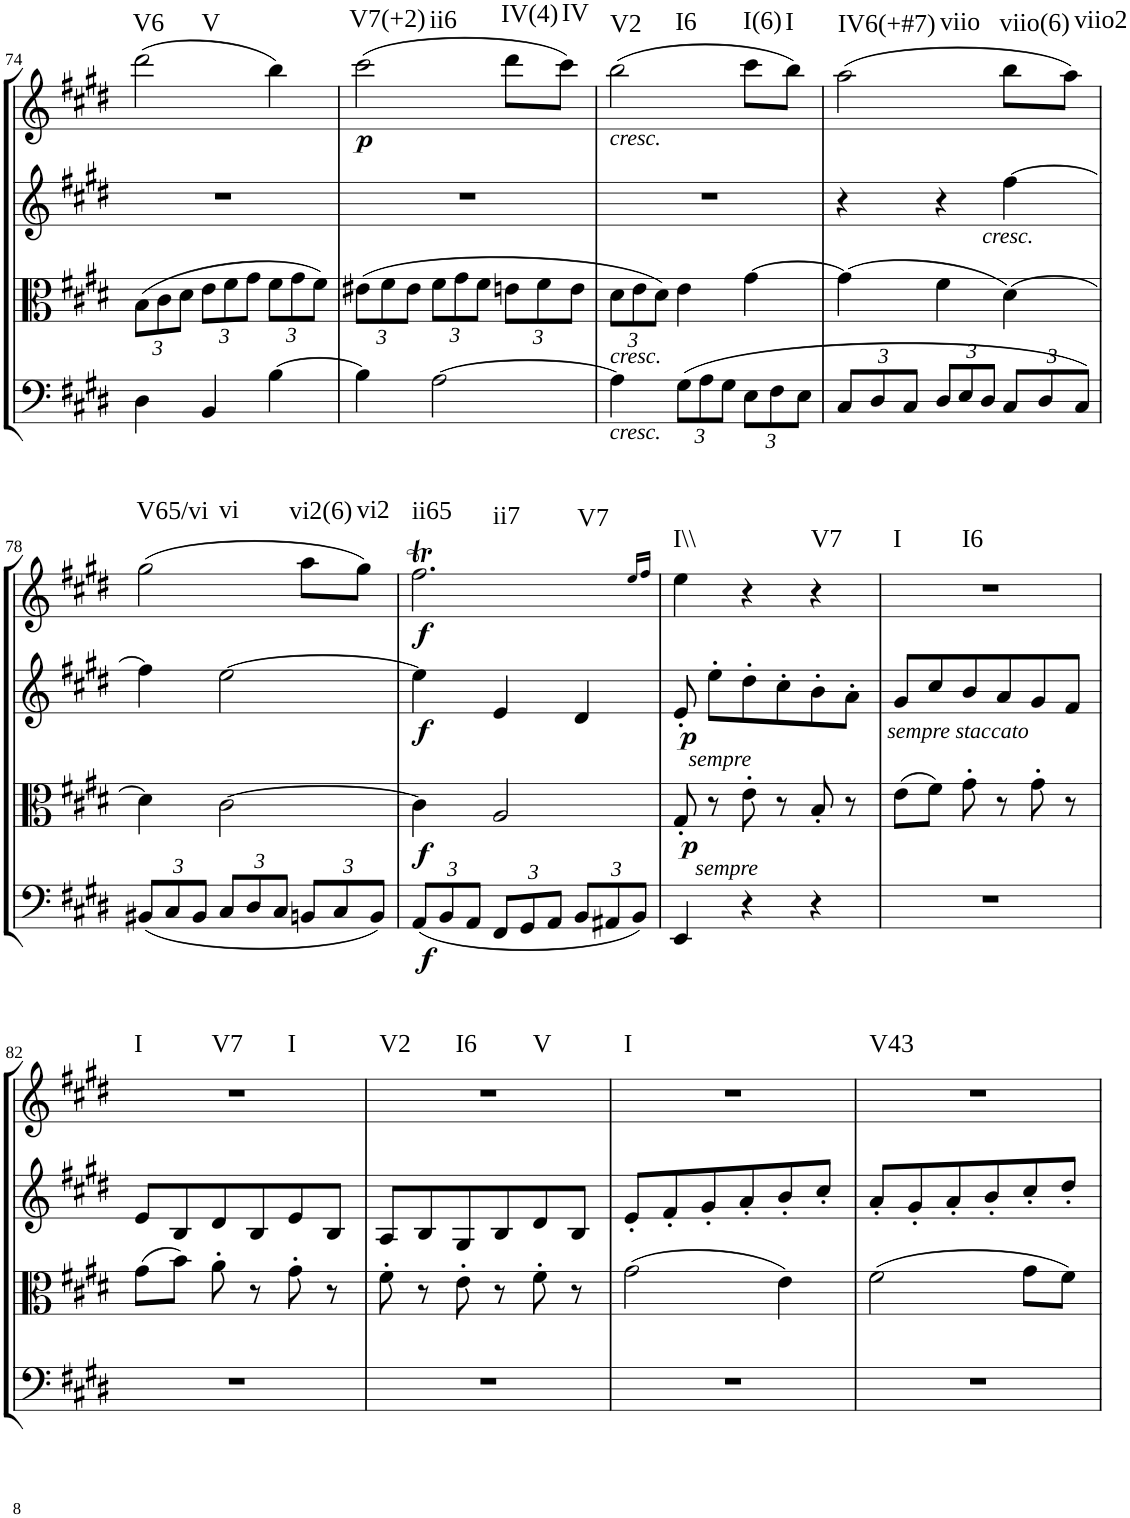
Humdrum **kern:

**kern	**dynam	**kern	**dynam	**kern	**dynam	**kern	**dynam	**harte
*part4	*part4	*part3	*part3	*part2	*part2	*part1	*part1	*part1
*staff4	*staff4	*staff3	*staff3	*staff2	*staff2	*staff1	*staff1	*
*I"Violoncello.	*	*I"Viola.	*	*I"Violin II.	*	*I"Violin I.	*	*
*I'Vc	*	*I'Vla	*	*I'Vln	*	*I'Vln	*	*
!!LO:PB:g=z
*clefF4	*	*clefC3	*	*clefG2	*	*clefG2	*	*
*k[f#c#g#d#]	*	*k[f#c#g#d#]	*	*k[f#c#g#d#]	*	*k[f#c#g#d#]	*	*
*M3/4	*	*M3/4	*	*M3/4	*	*M3/4	*	*
*	*	*Xbrackettup	*	*	*	*	*	*
=74	=74	=74	=74	=74	=74	=74	=74	=74
!	!	!	!	!	!	!	!	!LO:H:n=1:kt=V6
!	!	!	!	!	!	!	!	!LO:H:n=2:kt=V
4D#\	.	(12B\L	.	2.r	.	(2ddd#\	.	N N
.	.	12c#\	.	.	.	.	.	.
.	.	12d#\J	.	.	.	.	.	.
4BB/	.	12e\L	.	.	.	.	.	.
.	.	12f#\	.	.	.	.	.	.
.	.	12g#\J	.	.	.	.	.	.
[4B\	.	12f#\L	.	.	.	4bb\)	.	.
.	.	12g#\	.	.	.	.	.	.
.	.	12f#\J)	.	.	.	.	.	.
=75	=75	=75	=75	=75	=75	=75	=75	=75
!	!	!	!	!	!	!	!LO:DY:b	!LO:H:n=1:kt=V7(+2)
!	!	!	!	!	!	!	!	!LO:H:n=2:kt=ii6
4B\]	.	(12e#X\L	.	2.r	.	(2ccc#\	p	N N
.	.	12f#\	.	.	.	.	.	.
.	.	12e#\J	.	.	.	.	.	.
[2A\	.	12f#\L	.	.	.	.	.	.
.	.	12g#\	.	.	.	.	.	.
.	.	12f#\J	.	.	.	.	.	.
!	!	!	!	!	!	!	!	!LO:H:kt=IV(4)
.	.	12en\L	.	.	.	8ddd#\L	.	N
.	.	12f#\	.	.	.	.	.	.
!	!	!	!	!	!	!	!	!LO:H:kt=IV
.	.	.	.	.	.	8ccc#\J)	.	N
.	.	12e\J	.	.	.	.	.	.
=76	=76	=76	=76	=76	=76	=76	=76	=76
!	!	!	!	!	!	!LO:TX:b:i:t=cresc.	!	!
!	!	!LO:TX:b:i:t=cresc.	!	!	!	!	!	!
!LO:TX:b:i:t=cresc.	!	!	!	!	!	!	!	!LO:H:n=1:kt=V2
!	!	!	!	!	!	!	!	!LO:H:n=2:kt=I6
4A\]	.	12d#\L	.	2.r	.	(2bb\	.	N N
.	.	12e\	.	.	.	.	.	.
.	.	12d#\J)	.	.	.	.	.	.
*Xbrackettup	*	*	*	*	*	*	*	*
(12G#\L	.	4e\	.	.	.	.	.	.
12A\	.	.	.	.	.	.	.	.
12G#\J	.	.	.	.	.	.	.	.
!	!	!	!	!	!	!	!	!LO:H:kt=I(6)
12E\L	.	[4g#\	.	.	.	8ccc#\L	.	N
12F#\	.	.	.	.	.	.	.	.
!	!	!	!	!	!	!	!	!LO:H:kt=I
.	.	.	.	.	.	8bb\J)	.	N
12E\J	.	.	.	.	.	.	.	.
=77	=77	=77	=77	=77	=77	=77	=77	=77
!	!	!	!	!	!	!	!	!LO:H:n=1:kt=IV6(+#7)
!	!	!	!	!	!	!	!	!LO:H:n=2:kt=viio
12C#/L	.	(4g#\]	.	4r	.	(2aa\	.	N N
12D#/	.	.	.	.	.	.	.	.
12C#/J	.	.	.	.	.	.	.	.
12D#/L	.	4f#\	.	4r	.	.	.	.
12E/	.	.	.	.	.	.	.	.
12D#/J	.	.	.	.	.	.	.	.
!	!	!	!	!LO:TX:b:i:t=cresc.	!	!	!	!LO:H:kt=viio(6)
12C#/L	.	[4d#\)	.	[4ff#\	.	8bb\L	.	N
12D#/	.	.	.	.	.	.	.	.
!	!	!	!	!	!	!	!	!LO:H:kt=viio2
.	.	.	.	.	.	8aa\J)	.	N
12C#/J)	.	.	.	.	.	.	.	.
!!LO:LB:g=z
=78	=78	=78	=78	=78	=78	=78	=78	=78
!	!	!	!	!	!	!	!	!LO:H:n=1:kt=V65/vi
!	!	!	!	!	!	!	!	!LO:H:n=2:kt=vi
(12BB#X/L	.	4d#\]	.	4ff#\]	.	(2gg#\	.	N N
12C#/	.	.	.	.	.	.	.	.
12BB#/J	.	.	.	.	.	.	.	.
12C#/L	.	[2c#\	.	[2ee\	.	.	.	.
12D#/	.	.	.	.	.	.	.	.
12C#/J	.	.	.	.	.	.	.	.
!	!	!	!	!	!	!	!	!LO:H:kt=vi2(6)
12BBn/L	.	.	.	.	.	8aa\L	.	N
12C#/	.	.	.	.	.	.	.	.
!	!	!	!	!	!	!	!	!LO:H:kt=vi2
.	.	.	.	.	.	8gg#\J)	.	N
12BB/J)	.	.	.	.	.	.	.	.
=79	=79	=79	=79	=79	=79	=79	=79	=79
!	!LO:DY:b	!	!LO:DY:b	!	!LO:DY:b	!	!LO:DY:b	!LO:H:n=1:kt=ii65
!	!	!	!	!	!	!	!	!LO:H:n=2:kt=ii7
!	!	!	!	!	!	!	!	!LO:H:n=3:kt=V7
(12AA/L	f	4c#\]	f	4ee\]	f	2.ff#T\	f	N N N
12BB/	.	.	.	.	.	.	.	.
12AA/J	.	.	.	.	.	.	.	.
12FF#/L	.	2A/	.	4e/	.	.	.	.
12GG#/	.	.	.	.	.	.	.	.
12AA/J	.	.	.	.	.	.	.	.
12BB/L	.	.	.	4d#/	.	.	.	.
12AA#X/	.	.	.	.	.	.	.	.
12BB/J)	.	.	.	.	.	.	.	.
.	.	.	.	.	.	16qee/LL	.	.
.	.	.	.	.	.	16qff#/JJ	.	.
=80	=80	=80	=80	=80	=80	=80	=80	=80
!	!	!	!	!LO:TX:b:i:t=sempre	!	!	!	!
!	!	!LO:TX:b:i:t=sempre	!	!	!	!	!	!
!	!	!	!LO:DY:b	!	!LO:DY:b	!	!	!LO:H:kt=I\\
4EE/	.	8G#'/	p	8e'/	p	4ee\	.	N
.	.	8r	.	8ee'\L	.	.	.	.
4r	.	8e'\	.	8dd#'\	.	4r	.	.
.	.	8r	.	8cc#'\	.	.	.	.
!	!	!	!	!	!	!	!	!LO:H:kt=V7
4r	.	8B'/	.	8b'\	.	4r	.	N
.	.	8r	.	8a'\J	.	.	.	.
=81	=81	=81	=81	=81	=81	=81	=81	=81
!	!	!	!	!LO:TX:b:i:t=sempre staccato	!	!	!	!LO:H:n=1:kt=I
!	!	!	!	!	!	!	!	!LO:H:n=2:kt=I6
2.r	.	(8e\L	.	8g#/L	.	2.r	.	N N
.	.	8f#\J)	.	8cc#/	.	.	.	.
.	.	8g#'\	.	8b/	.	.	.	.
.	.	8r	.	8a/	.	.	.	.
.	.	8g#'\	.	8g#/	.	.	.	.
.	.	8r	.	8f#/J	.	.	.	.
!!LO:LB:g=z
=82	=82	=82	=82	=82	=82	=82	=82	=82
!	!	!	!	!	!	!	!	!LO:H:n=1:kt=I
!	!	!	!	!	!	!	!	!LO:H:n=2:kt=V7
!	!	!	!	!	!	!	!	!LO:H:n=3:kt=I
2.r	.	(8g#\L	.	8e/L	.	2.r	.	N N N
.	.	8b\J)	.	8B/	.	.	.	.
.	.	8a'\	.	8d#/	.	.	.	.
.	.	8r	.	8B/	.	.	.	.
.	.	8g#'\	.	8e/	.	.	.	.
.	.	8r	.	8B/J	.	.	.	.
=83	=83	=83	=83	=83	=83	=83	=83	=83
!	!	!	!	!	!	!	!	!LO:H:n=1:kt=V2
!	!	!	!	!	!	!	!	!LO:H:n=2:kt=I6
!	!	!	!	!	!	!	!	!LO:H:n=3:kt=V
2.r	.	8f#'\	.	8A/L	.	2.r	.	N N N
.	.	8r	.	8B/	.	.	.	.
.	.	8e'\	.	8G#/	.	.	.	.
.	.	8r	.	8B/	.	.	.	.
.	.	8f#'\	.	8d#/	.	.	.	.
.	.	8r	.	8B/J	.	.	.	.
=84	=84	=84	=84	=84	=84	=84	=84	=84
!	!	!	!	!	!	!	!	!LO:H:kt=I
2.r	.	(2g#\	.	8e'/L	.	2.r	.	N
.	.	.	.	8f#'/	.	.	.	.
.	.	.	.	8g#'/	.	.	.	.
.	.	.	.	8a'/	.	.	.	.
.	.	4e\)	.	8b'/	.	.	.	.
.	.	.	.	8cc#'/J	.	.	.	.
=85	=85	=85	=85	=85	=85	=85	=85	=85
!	!	!	!	!	!	!	!	!LO:H:kt=V43
2.r	.	(2f#\	.	8a'/L	.	2.r	.	N
.	.	.	.	8g#'/	.	.	.	.
.	.	.	.	8a'/	.	.	.	.
.	.	.	.	8b'/	.	.	.	.
.	.	8g#\L	.	8cc#'/	.	.	.	.
.	.	8f#\J)	.	8dd#'/J	.	.	.	.
=	=	=	=	=	=	=	=	=
*-	*-	*-	*-	*-	*-	*-	*-	*-
